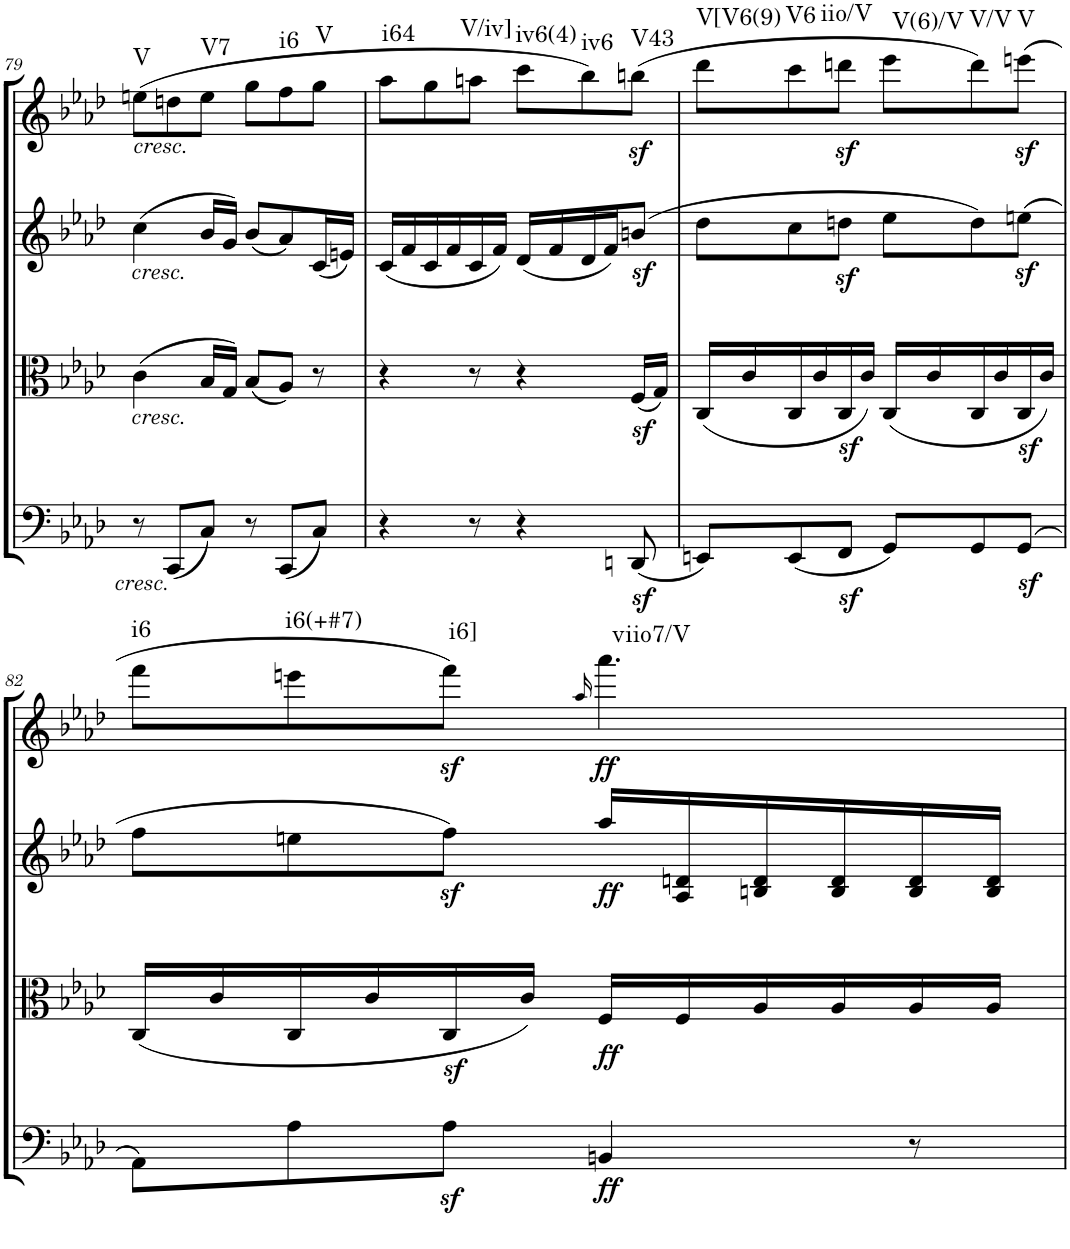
**kern	**dynam	**kern	**dynam	**kern	**dynam	**kern	**dynam	**harte
*part4	*part4	*part3	*part3	*part2	*part2	*part1	*part1	*part1
*staff4	*staff4	*staff3	*staff3	*staff2	*staff2	*staff1	*staff1	*
*I"Cello	*	*I"Viola	*	*I"2nd Violin	*	*I"1st Violin	*	*
*	*	*I'Vla	*	*I'Vln	*	*I'Vln	*	*
!!LO:PB:g=z
*clefF4	*	*clefC3	*	*clefG2	*	*clefG2	*	*
*k[b-e-a-d-]	*	*k[b-e-a-d-]	*	*k[b-e-a-d-]	*	*k[b-e-a-d-]	*	*
*M6/8	*	*M6/8	*	*M6/8	*	*M6/8	*	*
=79	=79	=79	=79	=79	=79	=79	=79	=79
!	!	!	!	!	!	!LO:TX:b:i:t=cresc.	!	!
!	!	!	!	!LO:TX:b:i:t=cresc.	!	!	!	!
!	!	!LO:TX:b:i:t=cresc.	!	!	!	!	!	!
!LO:TX:b:i:t=cresc.	!	!	!	!	!	!	!	!LO:H:kt=V
8r	.	(4c\	.	(4cc\	.	(8een\L	.	N
(8CC/L	.	.	.	.	.	8ddn\	.	.
!	!	!	!	!	!	!	!	!LO:H:kt=V7
8C/J)	.	16B-/LL	.	16b-/LL	.	8ee\J	.	N
.	.	16G/JJ)	.	16g/JJ)	.	.	.	.
8r	.	(8B-/L	.	(8b-/L	.	8gg\L	.	.
!	!	!	!	!	!	!	!	!LO:H:kt=i6
(8CC/L	.	8A-/J)	.	8a-/)	.	8ff\	.	N
!	!	!	!	!	!	!	!	!LO:H:kt=V
8C/J)	.	8r	.	(16c/L	.	8gg\J	.	N
.	.	.	.	16en/JJ)	.	.	.	.
=80	=80	=80	=80	=80	=80	=80	=80	=80
!	!	!	!	!	!	!	!	!LO:H:kt=i64
4r	.	4r	.	(16c/LL	.	8aa-\L	.	N
.	.	.	.	16f/	.	.	.	.
.	.	.	.	16c/	.	8gg\	.	.
.	.	.	.	16f/	.	.	.	.
!	!	!	!	!	!	!	!	!LO:H:kt=V/iv]
8r	.	8r	.	16c/	.	8aan\J	.	N
.	.	.	.	16f/JJ)	.	.	.	.
!	!	!	!	!	!	!	!	!LO:H:kt=iv6(4)
4r	.	4r	.	(16d-/LL	.	8ccc\L	.	N
.	.	.	.	16f/	.	.	.	.
!	!	!	!	!	!	!	!	!LO:H:kt=iv6
.	.	.	.	16d-/	.	8bb-\)	.	N
.	.	.	.	16f/J)	.	.	.	.
!	!	!	!	!	!	!	!LO:DY:b	!LO:H:kt=V43
(8DDnz</	.	(16Fz</LL	.	(>8bnz</J	.	(8bbn\J	sf	N
.	.	16G/JJ)	.	.	.	.	.	.
=81	=81	=81	=81	=81	=81	=81	=81	=81
!	!	!	!	!	!	!	!	!LO:H:kt=V[V6(9)
8EEn/L)	.	(16C/LL	.	8dd-\L	.	8ddd-\L	.	N
.	.	16c/	.	.	.	.	.	.
!	!	!	!	!	!	!	!	!LO:H:kt=V6
(8EE/	.	16C/	.	8cc\	.	8ccc\	.	N
.	.	16c/	.	.	.	.	.	.
!	!	!	!	!	!	!	!LO:DY:b	!LO:H:kt=iio/V
8FFz</J	.	16Cz</	.	8ddnz<\J	.	8dddn\J	sf	N
.	.	16c/JJ)	.	.	.	.	.	.
!	!	!	!	!	!	!	!	!LO:H:kt=V(6)/V
8GG/L)	.	(16C/LL	.	8ee-\L	.	8eee-\L	.	N
.	.	16c/	.	.	.	.	.	.
!	!	!	!	!	!	!	!	!LO:H:kt=V/V
8GG/	.	16C/	.	8dd\)	.	8ddd\)	.	N
.	.	16c/	.	.	.	.	.	.
!	!	!	!	!	!	!	!LO:DY:b	!LO:H:kt=V
(8GGz</J	.	16Cz</	.	(8eenz<\J	.	(8eeen\J	sf	N
.	.	16c/JJ)	.	.	.	.	.	.
!!LO:LB:g=z
=82	=82	=82	=82	=82	=82	=82	=82	=82
!	!	!	!	!	!	!	!	!LO:H:kt=i6
8AA-\L)	.	(16C/LL	.	8ff\L	.	8fff\L	.	N
.	.	16c/	.	.	.	.	.	.
!	!	!	!	!	!	!	!	!LO:H:kt=i6(+#7)
8A-\	.	16C/	.	8een\	.	8eeen\	.	N
.	.	16c/	.	.	.	.	.	.
!	!	!	!	!	!	!	!LO:DY:b	!LO:H:kt=i6]
8A-z<\J	.	16Cz</	.	8ffz<\J)	.	8fff\J)	sf	N
.	.	16c/JJ)	.	.	.	.	.	.
.	.	.	.	.	.	16qaa-/	.	.
!	!LO:DY:b	!	!LO:DY:b	!	!LO:DY:b	!	!LO:DY:b	!LO:H:kt=viio7/V
4BBn/	ff	16F/LL	ff	16aa-/LL	ff	4.aaa-\	ff	N
.	.	16F/	.	16A-/ 16dn/	.	.	.	.
.	.	16A-/	.	16Bn/ 16d/	.	.	.	.
.	.	16A-/	.	16B/ 16d/	.	.	.	.
8r	.	16A-/	.	16B/ 16d/	.	.	.	.
.	.	16A-/JJ	.	16B/ 16d/JJ	.	.	.	.
=	=	=	=	=	=	=	=	=
*-	*-	*-	*-	*-	*-	*-	*-	*-
